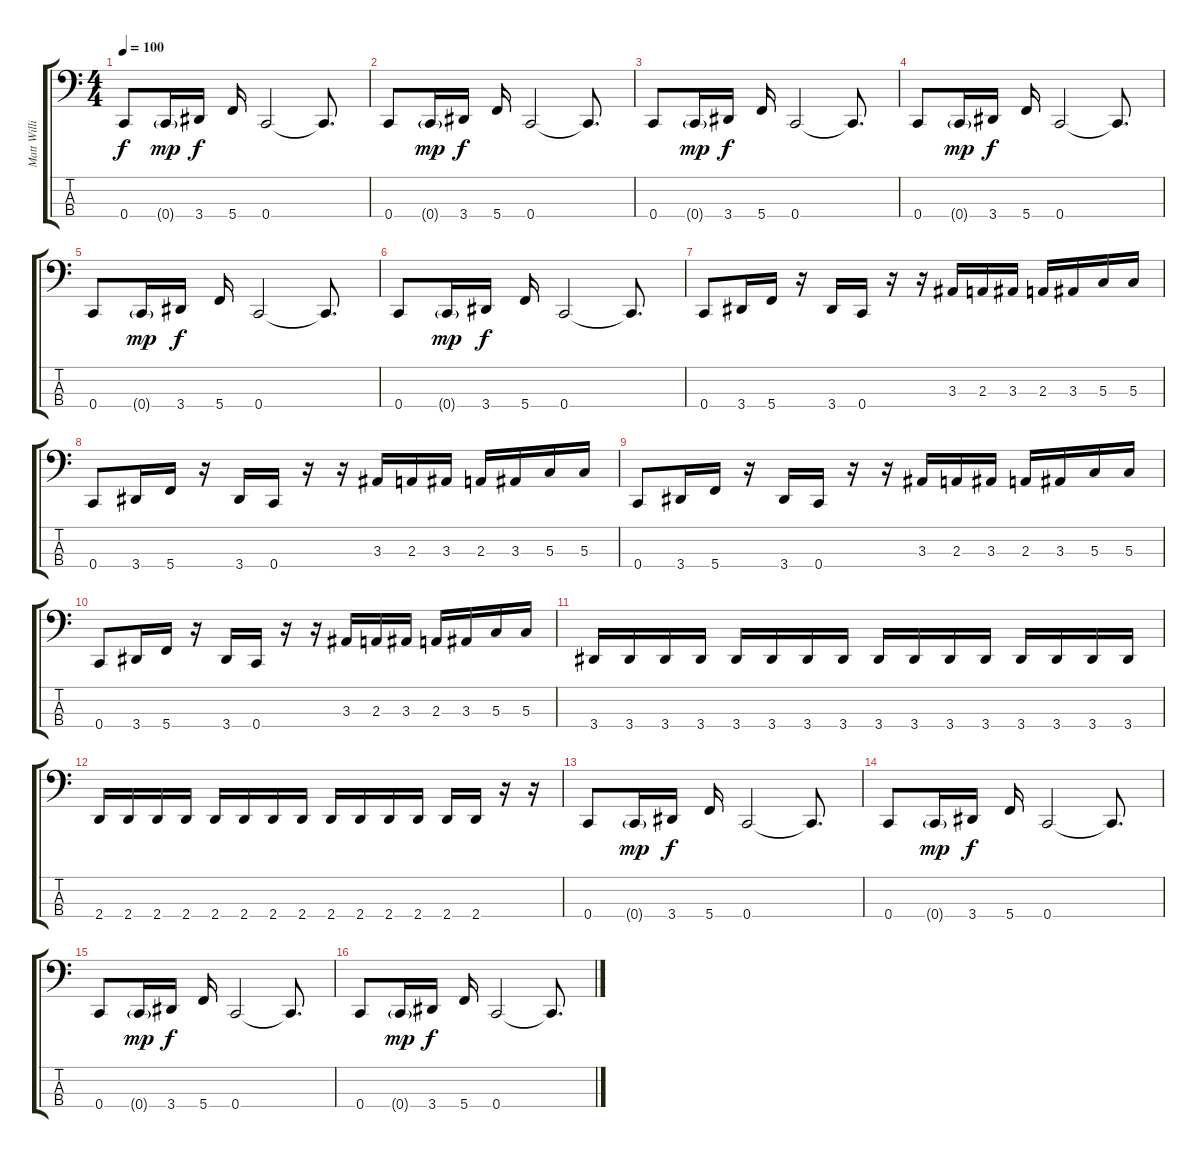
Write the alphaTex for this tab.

\track ("Matt Williams" "Matt Willi") {instrument electricbasspick}
\staff {score tabs}
\tuning (F2 C2 G1 C1) {hide}
\ts (4 4)
\tempo 100
\clef f4
\ks c
0.4.8{dy f} 0.4{g}.16{dy mp} 3.4.16{dy f} 5.4.16 0.4.2 0.4{t}.8{d} |
0.4.8 0.4{g}.16{dy mp} 3.4.16{dy f} 5.4.16 0.4.2 0.4{t}.8{d} |
0.4.8 0.4{g}.16{dy mp} 3.4.16{dy f} 5.4.16 0.4.2 0.4{t}.8{d} |
0.4.8 0.4{g}.16{dy mp} 3.4.16{dy f} 5.4.16 0.4.2 0.4{t}.8{d} |
0.4.8 0.4{g}.16{dy mp} 3.4.16{dy f} 5.4.16 0.4.2 0.4{t}.8{d} |
0.4.8 0.4{g}.16{dy mp} 3.4.16{dy f} 5.4.16 0.4.2 0.4{t}.8{d} |
0.4.8 3.4.16 5.4.16 r.16 3.4.16 0.4.16 r.16 r.16 3.3.16 2.3.16 3.3.16 2.3.16 3.3.16 5.3.16 5.3.16 |
0.4.8 3.4.16 5.4.16 r.16 3.4.16 0.4.16 r.16 r.16 3.3.16 2.3.16 3.3.16 2.3.16 3.3.16 5.3.16 5.3.16 |
0.4.8 3.4.16 5.4.16 r.16 3.4.16 0.4.16 r.16 r.16 3.3.16 2.3.16 3.3.16 2.3.16 3.3.16 5.3.16 5.3.16 |
0.4.8 3.4.16 5.4.16 r.16 3.4.16 0.4.16 r.16 r.16 3.3.16 2.3.16 3.3.16 2.3.16 3.3.16 5.3.16 5.3.16 |
3.4.16 3.4.16 3.4.16 3.4.16 3.4.16 3.4.16 3.4.16 3.4.16 3.4.16 3.4.16 3.4.16 3.4.16 3.4.16 3.4.16 3.4.16 3.4.16 |
2.4.16 2.4.16 2.4.16 2.4.16 2.4.16 2.4.16 2.4.16 2.4.16 2.4.16 2.4.16 2.4.16 2.4.16 2.4.16 2.4.16 r.16 r.16 |
0.4.8 0.4{g}.16{dy mp} 3.4.16{dy f} 5.4.16 0.4.2 0.4{t}.8{d} |
0.4.8 0.4{g}.16{dy mp} 3.4.16{dy f} 5.4.16 0.4.2 0.4{t}.8{d} |
0.4.8 0.4{g}.16{dy mp} 3.4.16{dy f} 5.4.16 0.4.2 0.4{t}.8{d} |
0.4.8 0.4{g}.16{dy mp} 3.4.16{dy f} 5.4.16 0.4.2 0.4{t}.8{d}
